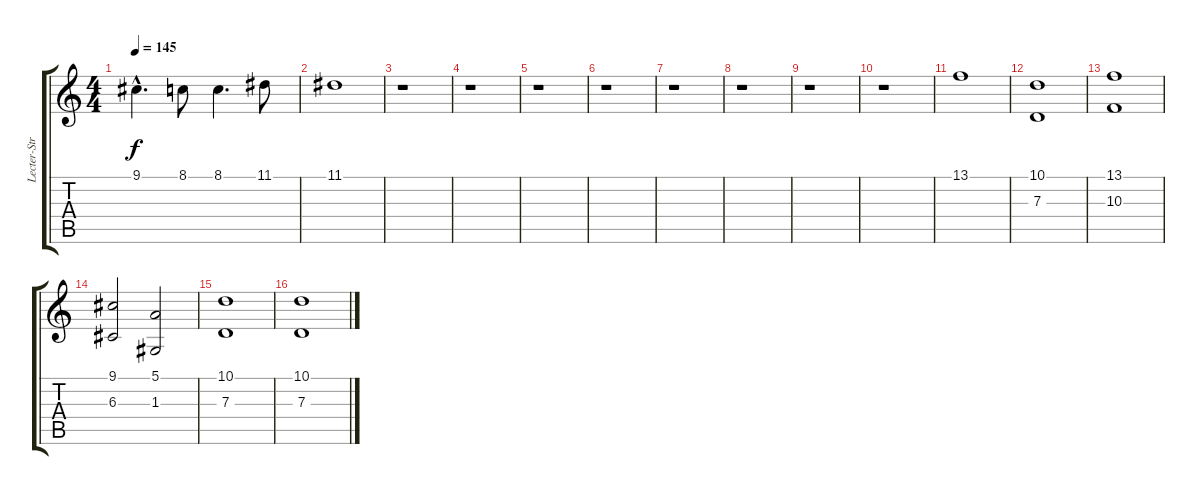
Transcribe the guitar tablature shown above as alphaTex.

\track ("Lecter-Strings" "Lecter-Str") {instrument stringensemble1}
\staff {score tabs}
\tuning (E4 B3 G3 D3 A2 E2) {hide}
\ts (4 4)
\tempo 145
\clef g2
\ks c
9.1{hac}.4{d dy f} 8.1.8 8.1.4{d} 11.1.8 |
11.1.1 |
r.1 |
r.1 |
r.1 |
r.1 |
r.1 |
r.1 |
r.1 |
r.1 |
13.1.1 |
(10.1 7.3).1{instrument pad4choir} |
(13.1 10.3).1 |
(9.1 6.3).2 (5.1 1.3).2 |
(10.1 7.3).1 |
(10.1 7.3).1
